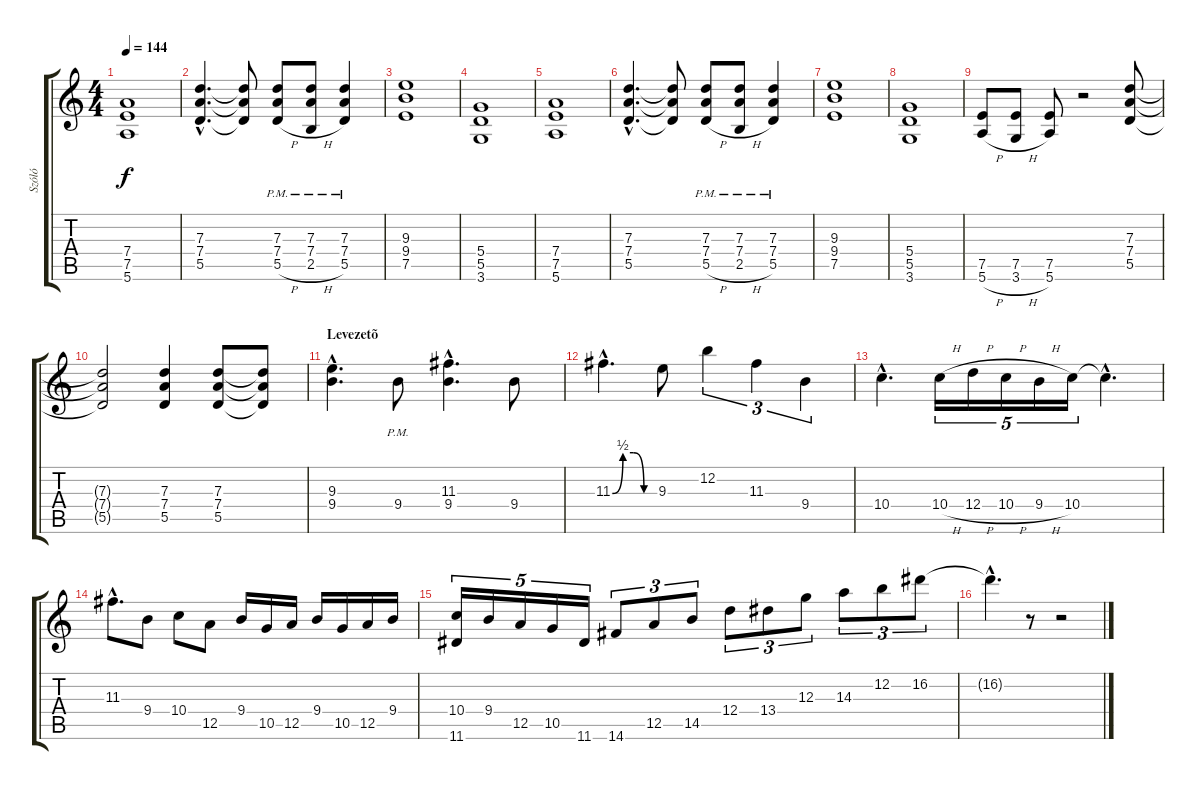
\track ("Szóló" "Szóló") {instrument acousticguitarnylon}
\staff {score tabs}
\tuning (E4 B3 G3 D3 A2 E2) {hide}
\ts (4 4)
\tempo 144
\clef g2
\ks c
(7.4 7.5 5.6).1{dy f} |
(7.3{hac} 7.4{hac} 5.5{hac}).4{d} (7.3{t} 7.4{t} 5.5{t}).8 (7.3{pm} 7.4{pm} 5.5{h}).8 (7.3{pm} 7.4{pm} 2.5{h}).8 (7.3{pm} 7.4{pm} 5.5).4 |
(9.3 9.4 7.5).1 |
(5.4 5.5 3.6).1 |
(7.4 7.5 5.6).1 |
(7.3{hac} 7.4{hac} 5.5{hac}).4{d} (7.3{t} 7.4{t} 5.5{t}).8 (7.3{pm} 7.4{pm} 5.5{h}).8 (7.3{pm} 7.4{pm} 2.5{h}).8 (7.3{pm} 7.4{pm} 5.5).4 |
(9.3 9.4 7.5).1 |
(5.4 5.5 3.6).1 |
(7.5 5.6{h}).8 (7.5 3.6{h}).8 (7.5 5.6).8 r.2 (7.3 7.4 5.5).8 |
(7.3{t} 7.4{t} 5.5{t}).2 (7.3 7.4 5.5).4 (7.3 7.4 5.5).8 (7.3{t} 7.4{t} 5.5{t}).8 |
\section ("" "Levezetõ")
(9.3{hac} 9.4{hac}).4{d volume 13} 9.4{pm}.8 (11.3{hac} 9.4{hac}).4{d} 9.4.8 |
11.3{be (custom 0 0 15 2 30 2 45 0 60 0) hac}.4{d} 9.3.8 12.2.4{tu (3 2)} 11.3.4{tu (3 2)} 9.4.4{tu (3 2)} |
10.4{hac}.4{d} 10.4{h}.16{tu (5 4)} 12.4{h}.16{tu (5 4)} 10.4{h}.16{tu (5 4)} 9.4{h}.16{tu (5 4)} 10.4.16{tu (5 4)} 10.4{hac t}.4{d} |
11.3{hac}.8{d} 9.4.8 10.4.8 12.5.8 9.4.16 10.5.16 12.5.16 9.4.16 10.5.16 12.5.16 9.4.16 |
(10.4 11.6).16{tu (5 4)} 9.4.16{tu (5 4)} 12.5.16{tu (5 4)} 10.5.16{tu (5 4)} 11.6.16{tu (5 4)} 14.6.8{tu (3 2)} 12.5.8{tu (3 2)} 14.5.8{tu (3 2)} 12.4.8{tu (3 2)} 13.4.8{tu (3 2)} 12.3.8{tu (3 2)} 14.3.8{tu (3 2)} 12.2.8{tu (3 2)} 16.2.8{tu (3 2)} |
16.2{hac t}.4{d} r.8 r.2
